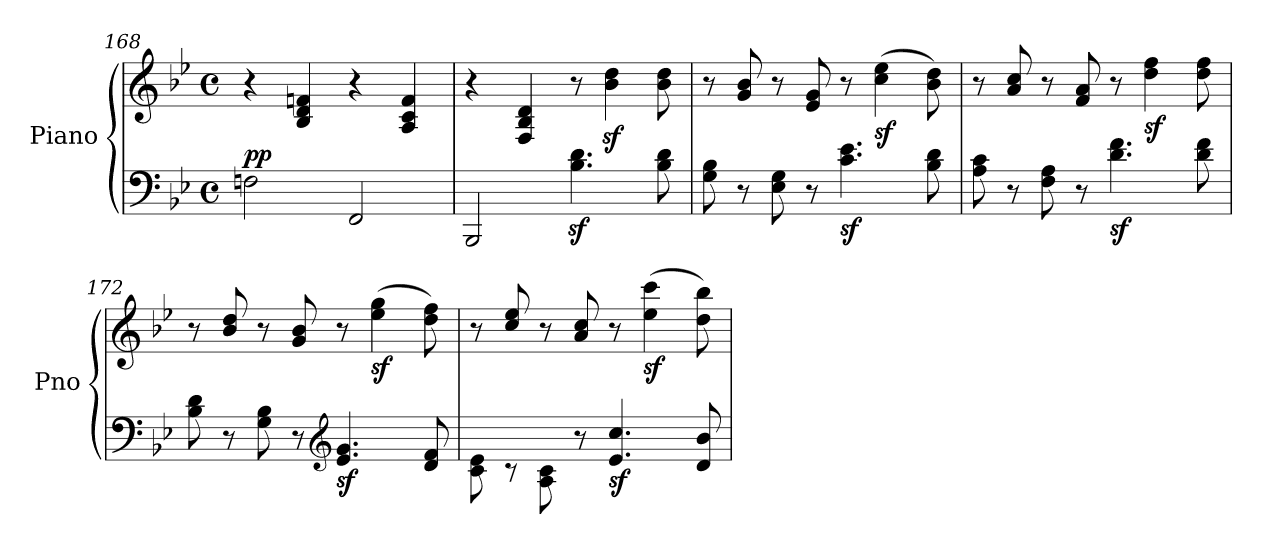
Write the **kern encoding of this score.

**kern	**kern	**dynam
*part1	*part1	*part1
*staff2	*staff1	*staff1/2
*I"Piano	*	*
*I'Pno	*	*
*clefF4	*clefG2	*
*k[b-e-]	*k[b-e-]	*
*M4/4	*M4/4	*
*met(c)	*met(c)	*
=168	=168	=168
!	!	!LO:DY:a=2
2Fn\	4r	pp
.	4B-/ 4d/ 4fn/	.
2FF/	4r	.
.	4A/ 4c/ 4f/	.
=169	=169	=169
2BBB-/	4r	.
.	4F/ 4B-/ 4d/	.
4.B-\z< 4.d\z<	8r	.
.	4b-\z< 4dd\z<	.
8B-\ 8d\	8b-\ 8dd\	.
=170	=170	=170
*^	*^	*
8ryy	8G\ 8B-\	8r	8ryy	.
8r	8ryy	8ryy	8g/ 8b-/	.
8ryy	8E-\ 8G\	8r	8ryy	.
8r	2ryy	8ryy	8e-/ 8g/	.
!	!	!	!	!LO:DY:b=2
4.c\ 4.e-\	.	8r	2ryy	sf
!	!	!	!	!LO:DY:b
.	.	(>4cc\ 4ee-\	.	sf
8B-\ 8d\	8ryy	8b-\ 8dd\)	.	.
=171	=171	=171	=171	=171
8ryy	8A\ 8c\	8r	8ryy	.
8r	8ryy	8ryy	8a/ 8cc/	.
8ryy	8F\ 8A\	8r	8ryy	.
8r	2ryy	8ryy	8f/ 8a/	.
!	!	!	!	!LO:DY:b=2
4.d\ 4.f\	.	8r	2ryy	sf
!	!	!	!	!LO:DY:b
.	.	4dd\ 4ff\	.	sf
8d\ 8f\	8ryy	8dd\ 8ff\	.	.
=172	=172	=172	=172	=172
8ryy	8B-\ 8d\	8r	8ryy	.
8r	8ryy	8ryy	8b-/ 8dd/	.
8ryy	8G\ 8B-\	8r	8ryy	.
8r	2ryy	8ryy	8g/ 8b-/	.
*clefG2	*	*	*	*
!	!	!	!	!LO:DY:b=2
4.e-/ 4.g/	.	8r	2ryy	sf
!	!	!	!	!LO:DY:b
.	.	(>4ee-\ 4gg\	.	sf
8d/ 8f/	8ryy	8dd\ 8ff\)	.	.
!!LO:PB:g=z	!!
=173	=173	=173	=173	=173
8ryy	8c\ 8e-\	8r	8ryy	.
8rc	8ryy	8ryy	8cc/ 8ee-/	.
8ryy	8A\ 8c\	8r	8ryy	.
8r	2ryy	8ryy	8a/ 8cc/	.
!	!	!	!	!LO:DY:b=2
4.e-/ 4.cc/	.	8r	2ryy	sf
!	!	!	!	!LO:DY:b
.	.	(>4ee-\ 4ccc\	.	sf
8d/ 8b-/	8ryy	8dd\ 8bb-\)	.	.
*v	*v	*	*	*
*	*v	*v	*
=	=	=
*-	*-	*-
